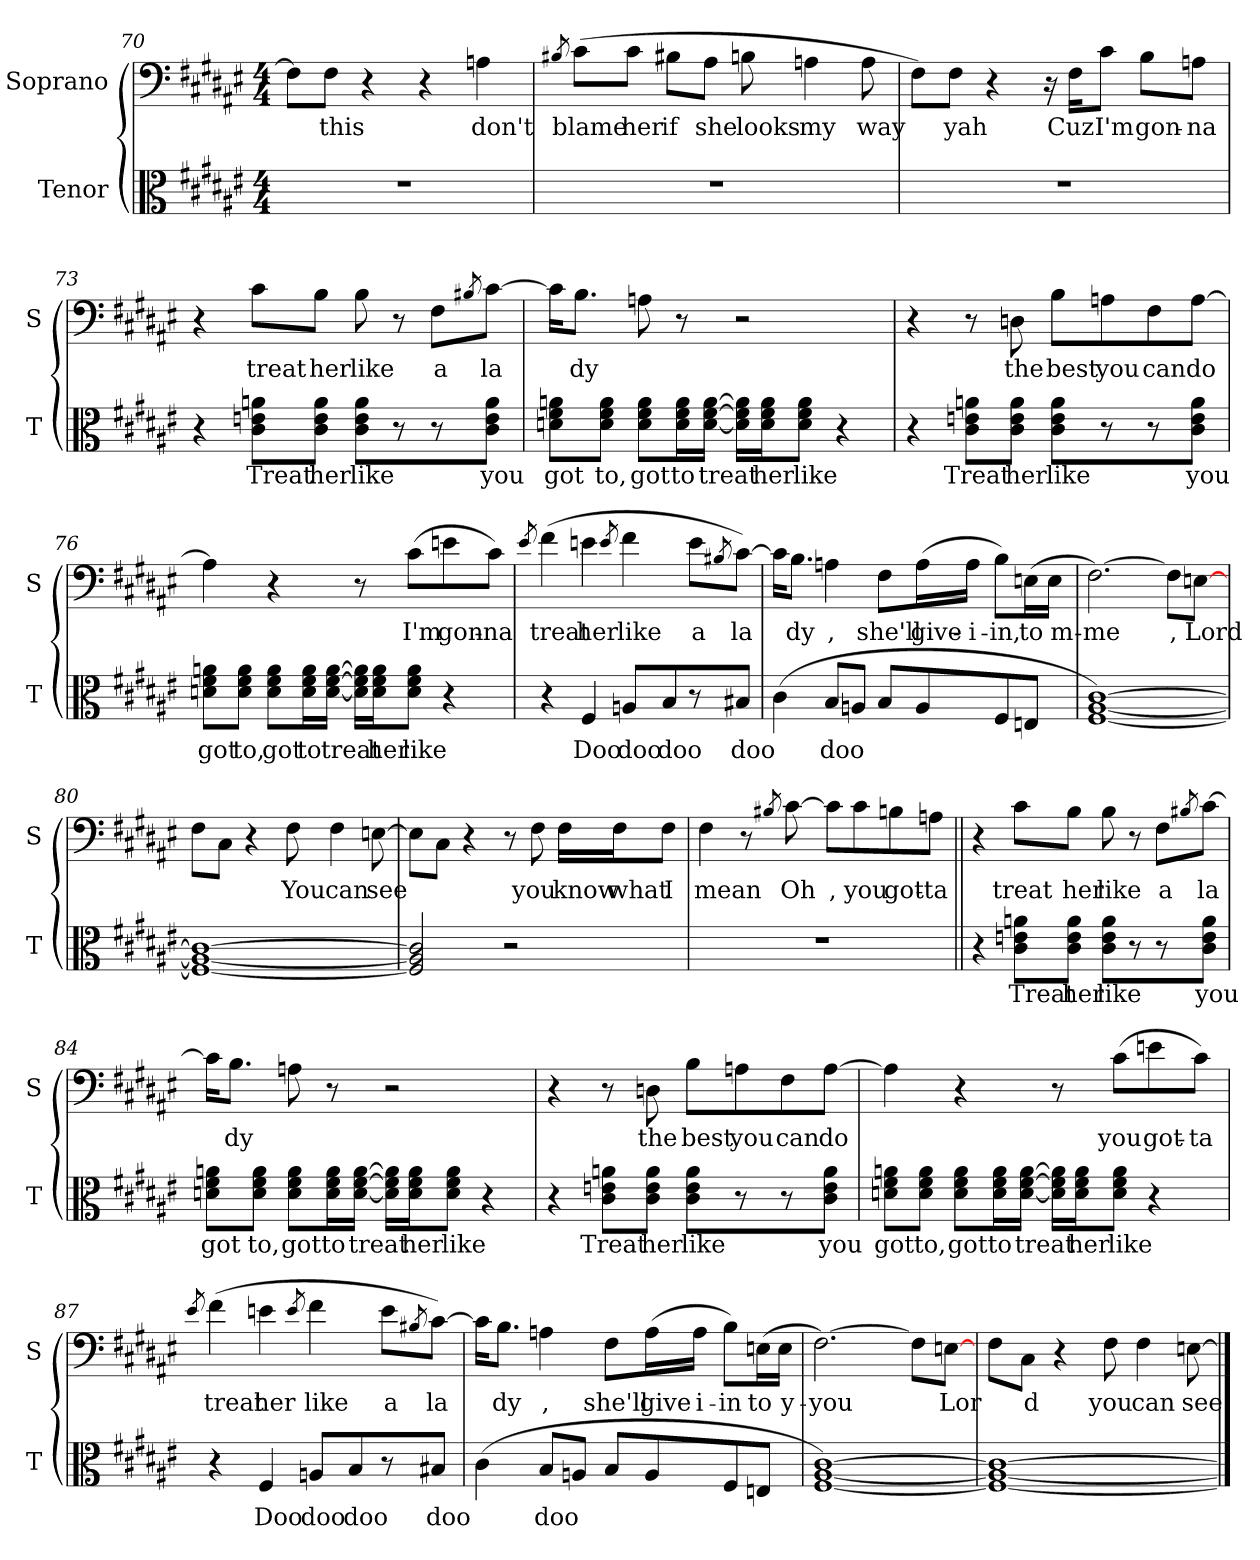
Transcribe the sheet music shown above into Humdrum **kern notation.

**kern	**text	**kern	**text
*part2	*part2	*part1	*part1
*staff2	*staff2	*staff1	*staff1
*I"Tenor	*	*I"Soprano	*
*I'T	*	*I'S	*
*clefC3	*	*clefF4	*
*k[f#c#g#d#a#e#]	*	*k[f#c#g#d#a#e#]	*
*F#:	*	*F#:	*
*M4/4	*	*M4/4	*
=70	=70	=70	=70
1r	.	8F#\L]	.
!	!	!	!LO:LY:b
.	.	8F#\J	this
!	!	!	!LO:LY:b
.	.	4r	,
.	.	4r	.
!	!	!	!LO:LY:b
.	.	4An\	don't
!!LO:LB:g=z
=71	=71	=71	=71
.	.	8qB#X/	.
!	!	!	!LO:LY:b
1r	.	(>8c#\L	blame
!	!	!	!LO:LY:b
.	.	8c#\J	her
!	!	!	!LO:LY:b
.	.	8B#\L	if
!	!	!	!LO:LY:b
.	.	8A#\J	she
!	!	!	!LO:LY:b
.	.	8Bn\	looks
!	!	!	!LO:LY:b
.	.	4An\	my
!	!	!	!LO:LY:b
.	.	8A\	way
=72	=72	=72	=72
1r	.	8F#\L)	.
!	!	!	!LO:LY:b
.	.	8F#\J	yah
!	!	!	!LO:LY:b
.	.	4r	\!
.	.	16r	.
!	!	!	!LO:LY:b
.	.	16F#\KL	Cuz
!	!	!	!LO:LY:b
.	.	8c#\J	I'm
!	!	!	!LO:LY:b
.	.	8B\L	gon-
!	!	!	!LO:LY:b
.	.	8An\J	-na
=73	=73	=73	=73
4r	.	4r	.
!	!LO:LY:b	!	!LO:LY:b
8c#\ 8en\ 8an\L	Treat	8c#\L	treat
!	!LO:LY:b	!	!LO:LY:b
8c#\ 8e\ 8a\J	her	8B\J	her
!	!LO:LY:b	!	!LO:LY:b
8c#\ 8e\ 8a\L	like	8B\	like
!	!LO:LY:b	!	!
8r	,	8r	.
!	!	!	!LO:LY:b
8r	.	8F#\L	a
.	.	8qB#X/	.
!	!LO:LY:b	!	!LO:LY:b
8c#\ 8e\ 8a\J	you	[8c#\J	la
=74	=74	=74	=74
!	!LO:LY:b	!	!
8dn\ 8f#\ 8an\L	got	16c#\KL]	.
!	!	!	!LO:LY:b
.	.	8.B\J	dy
!	!LO:LY:b	!	!
8d\ 8f#\ 8a\J	to,	.	.
!	!LO:LY:b	!	!
8d\ 8f#\ 8a\L	got	8An\	.
!	!LO:LY:b	!	!LO:LY:b
16d\ 16f#\ 16a\L	to	8r	,
!	!LO:LY:b	!	!
[16d\ [16f#\ [16a\JJ	treat	.	.
16d\] 16f#\] 16a\]LL	.	2r	.
!	!LO:LY:b	!	!
16d\ 16f#\ 16a\J	her	.	.
!	!LO:LY:b	!	!
8d\ 8f#\ 8a\J	like	.	.
!	!LO:LY:b	!	!
4r	\!	.	.
!!LO:LB:g=z
=75	=75	=75	=75
4r	.	4r	.
!	!LO:LY:b	!	!
8c#\ 8en\ 8an\L	Treat	8r	.
!	!LO:LY:b	!	!LO:LY:b
8c#\ 8e\ 8a\J	her	8Dn\	the
!	!LO:LY:b	!	!LO:LY:b
8c#\ 8e\ 8a\L	like	8B\L	best
!	!LO:LY:b	!	!LO:LY:b
8r	,	8An\	you
!	!	!	!LO:LY:b
8r	.	8F#\	can
!	!LO:LY:b	!	!LO:LY:b
8c#\ 8e\ 8a\J	you	[8A\J	do
=76	=76	=76	=76
!	!LO:LY:b	!	!
8dn\ 8f#\ 8an\L	got	4A\]	.
!	!LO:LY:b	!	!
8d\ 8f#\ 8a\J	to,	.	.
!	!LO:LY:b	!	!LO:LY:b
8d\ 8f#\ 8a\L	got	4r	\!
!	!LO:LY:b	!	!
16d\ 16f#\ 16a\L	to	.	.
!	!LO:LY:b	!	!
[16d\ [16f#\ [16a\JJ	treat	.	.
16d\] 16f#\] 16a\]LL	.	8r	.
!	!LO:LY:b	!	!
16d\ 16f#\ 16a\J	her	.	.
!	!LO:LY:b	!	!LO:LY:b
8d\ 8f#\ 8a\J	like	(>8c#\L	I'm
!	!LO:LY:b	!	!LO:LY:b
4r	\!	8en\	gon-
!	!	!	!LO:LY:b
.	.	8c#\J)	-na
=77	=77	=77	=77
.	.	8qe#/	.
!	!	!	!LO:LY:b
4r	.	(>4f#\	treat
!	!LO:LY:b	!	!LO:LY:b
4F#/	Doo	4en\	her
.	.	8qe/	.
!	!LO:LY:b	!	!LO:LY:b
8An/L	doo	4f#\	like
!	!LO:LY:b	!	!
8B/	doo	.	.
!	!LO:LY:b	!	!LO:LY:b
8r	,	8e\L	a
.	.	8qB#X/	.
!	!LO:LY:b	!	!LO:LY:b
8B#X/J	doo	[8c#\J)	la
!!LO:LB:g=z
=78	=78	=78	=78
(>4c#\	.	16c#\KL]	.
!	!	!	!LO:LY:b
.	.	8.B\J	dy
!	!LO:LY:b	!	!LO:LY:b
8B/L	doo	4An\	,
8An/J	.	.	.
!	!	!	!LO:LY:b
8B/L	.	8F#\L	she'll
!	!	!	!LO:LY:b
8A/	.	(>16A\L	give-
!	!	!	!LO:LY:b
.	.	16A\JJ	-i-
!	!	!	!LO:LY:b
8F#/	.	8B\L)	-in,
!	!	!	!LO:LY:b
8En/J	.	(>16En\L	to
!	!	!	!LO:LY:b
.	.	16E\JJ	m-
=79	=79	=79	=79
!	!	!	!LO:LY:b
[1F# [1A# [1c#)	.	[2.F#\)	-me
!	!	!	!LO:LY:b
.	.	8F#\L]	,
!	!	!LO:N:head=solid	!LO:LY:b
.	.	[8En\J	Lord
=80	=80	=80	=80
!	!	!LO:N:head=solid	!
1F#_ 1A#_ 1c#_	.	8F#\L	.
!	!	!LO:N:head=solid	!
.	.	8C#\J	.
!	!	!	!LO:LY:b
.	.	4r	\!
!	!	!	!LO:LY:b
.	.	8F#\	You
!	!	!	!LO:LY:b
.	.	4F#\	can
!	!	!	!LO:LY:b
.	.	[8En\	see
=81	=81	=81	=81
2F#/] 2A#/] 2c#/]	.	8E\L]	.
.	.	8C#\J	.
!	!	!	!LO:LY:b
.	.	4r	,
!	!LO:LY:b	!	!
2r	.	8r	.
!	!	!	!LO:LY:b
.	.	8F#\	you
!	!	!	!LO:LY:b
.	.	16F#\LL	know
!	!	!	!LO:LY:b
.	.	16F#\J	what
!	!	!	!LO:LY:b
.	.	8F#\J	I
!!LO:LB:g=z
=82	=82	=82	=82
!	!	!	!LO:LY:b
1r	.	4F#\	mean
!	!	!	!LO:LY:b
.	.	8r	\!
.	.	8qB#X/	.
!	!	!	!LO:LY:b
.	.	[8c#\	Oh
!	!	!	!LO:LY:b
.	.	8c#\L]	,
!	!	!	!LO:LY:b
.	.	8c#\	you
!	!	!	!LO:LY:b
.	.	8Bn\	got-
!	!	!	!LO:LY:b
.	.	8An\J	-ta
=83||	=83||	=83||	=83||
4r	.	4r	.
!	!LO:LY:b	!	!LO:LY:b
8c#\ 8en\ 8an\L	Treat	8c#\L	treat
!	!LO:LY:b	!	!LO:LY:b
8c#\ 8e\ 8a\J	her	8B\J	her
!	!LO:LY:b	!	!LO:LY:b
8c#\ 8e\ 8a\L	like	8B\	like
!	!LO:LY:b	!	!
8r	,	8r	.
!	!	!	!LO:LY:b
8r	.	8F#\L	a
.	.	8qB#X/	.
!	!LO:LY:b	!	!LO:LY:b
8c#\ 8e\ 8a\J	you	[8c#\J	la
=84	=84	=84	=84
!	!LO:LY:b	!	!
8dn\ 8f#\ 8an\L	got	16c#\KL]	.
!	!	!	!LO:LY:b
.	.	8.B\J	dy
!	!LO:LY:b	!	!
8d\ 8f#\ 8a\J	to,	.	.
!	!LO:LY:b	!	!
8d\ 8f#\ 8a\L	got	8An\	.
!	!LO:LY:b	!	!LO:LY:b
16d\ 16f#\ 16a\L	to	8r	,
!	!LO:LY:b	!	!
[16d\ [16f#\ [16a\JJ	treat	.	.
16d\] 16f#\] 16a\]LL	.	2r	.
!	!LO:LY:b	!	!
16d\ 16f#\ 16a\J	her	.	.
!	!LO:LY:b	!	!
8d\ 8f#\ 8a\J	like	.	.
!	!LO:LY:b	!	!
4r	\!	.	.
!!LO:PB:g=z
=85	=85	=85	=85
4r	.	4r	.
!	!LO:LY:b	!	!
8c#\ 8en\ 8an\L	Treat	8r	.
!	!LO:LY:b	!	!LO:LY:b
8c#\ 8e\ 8a\J	her	8Dn\	the
!	!LO:LY:b	!	!LO:LY:b
8c#\ 8e\ 8a\L	like	8B\L	best
!	!LO:LY:b	!	!LO:LY:b
8r	,	8An\	you
!	!	!	!LO:LY:b
8r	.	8F#\	can
!	!LO:LY:b	!	!LO:LY:b
8c#\ 8e\ 8a\J	you	[8A\J	do
=86	=86	=86	=86
!	!LO:LY:b	!	!
8dn\ 8f#\ 8an\L	got	4A\]	.
!	!LO:LY:b	!	!
8d\ 8f#\ 8a\J	to,	.	.
!	!LO:LY:b	!	!
8d\ 8f#\ 8a\L	got	4r	.
!	!LO:LY:b	!	!
16d\ 16f#\ 16a\L	to	.	.
!	!LO:LY:b	!	!
[16d\ [16f#\ [16a\JJ	treat	.	.
16d\] 16f#\] 16a\]LL	.	8r	.
!	!LO:LY:b	!	!
16d\ 16f#\ 16a\J	her	.	.
!	!LO:LY:b	!	!LO:LY:b
8d\ 8f#\ 8a\J	like	(>8c#\L	you
!	!LO:LY:b	!	!LO:LY:b
4r	\!	8en\	got-
!	!	!	!LO:LY:b
.	.	8c#\J)	-ta
=87	=87	=87	=87
.	.	8qe#/	.
!	!	!	!LO:LY:b
4r	.	(>4f#\	treat
!	!LO:LY:b	!	!LO:LY:b
4F#/	Doo	4en\	her
.	.	8qe/	.
!	!LO:LY:b	!	!LO:LY:b
8An/L	doo	4f#\	like
!	!LO:LY:b	!	!
8B/	doo	.	.
!	!LO:LY:b	!	!LO:LY:b
8r	,	8e\L	a
.	.	8qB#X/	.
!	!LO:LY:b	!	!LO:LY:b
8B#X/J	doo	[8c#\J)	la
!!LO:LB:g=z
=88	=88	=88	=88
(>4c#\	.	16c#\KL]	.
!	!	!	!LO:LY:b
.	.	8.B\J	dy
!	!LO:LY:b	!	!LO:LY:b
8B/L	doo	4An\	,
8An/J	.	.	.
!	!	!	!LO:LY:b
8B/L	.	8F#\L	she'll
!	!	!	!LO:LY:b
8A/	.	(>16A\L	give
!	!	!	!LO:LY:b
.	.	16A\JJ	i-
!	!	!	!LO:LY:b
8F#/	.	8B\L)	-in
!	!	!	!LO:LY:b
8En/J	.	(>16En\L	to
!	!	!	!LO:LY:b
.	.	16E\JJ	y-
=89	=89	=89	=89
!	!	!	!LO:LY:b
[1F# [1A# [1c#)	.	[2.F#\)	-you
.	.	8F#\L]	.
!	!	!LO:N:head=solid	!LO:LY:b
.	.	[8En\J	Lor
=90	=90	=90	=90
!	!	!LO:N:head=solid	!
1F#_ 1A#_ 1c#_	.	8F#\L	.
!	!	!LO:N:head=solid	!LO:LY:b
.	.	8C#\J	d
!	!	!	!LO:LY:b
.	.	4r	,
!	!	!	!LO:LY:b
.	.	8F#\	you
!	!	!	!LO:LY:b
.	.	4F#\	can
!	!	!	!LO:LY:b
.	.	[8En\	see
==	==	==	==
*-	*-	*-	*-
